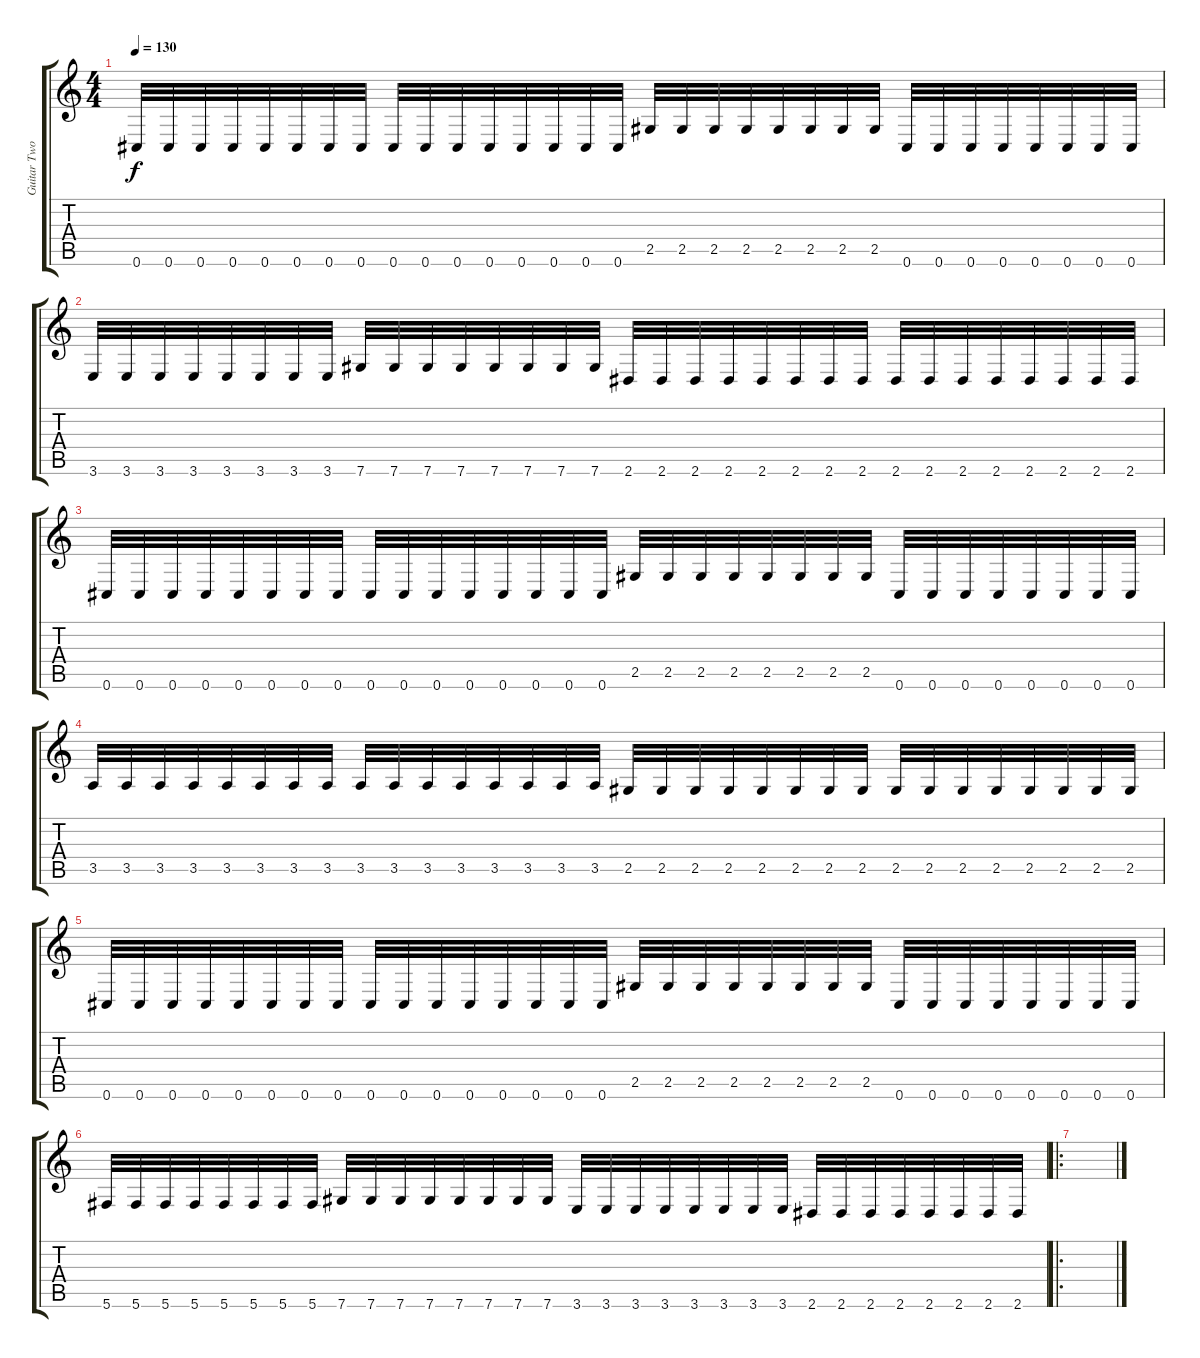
\track ("Guitar Two" "Guitar Two") {instrument distortionguitar}
\staff {score tabs}
\tuning (Db4 Ab3 E3 B2 Gb2 Db2) {hide}
\ts (4 4)
\tempo 130
\clef g2
\ks c
0.6.32{dy f} 0.6.32 0.6.32 0.6.32 0.6.32 0.6.32 0.6.32 0.6.32 0.6.32 0.6.32 0.6.32 0.6.32 0.6.32 0.6.32 0.6.32 0.6.32 2.5.32 2.5.32 2.5.32 2.5.32 2.5.32 2.5.32 2.5.32 2.5.32 0.6.32 0.6.32 0.6.32 0.6.32 0.6.32 0.6.32 0.6.32 0.6.32 |
3.6.32 3.6.32 3.6.32 3.6.32 3.6.32 3.6.32 3.6.32 3.6.32 7.6.32 7.6.32 7.6.32 7.6.32 7.6.32 7.6.32 7.6.32 7.6.32 2.6.32 2.6.32 2.6.32 2.6.32 2.6.32 2.6.32 2.6.32 2.6.32 2.6.32 2.6.32 2.6.32 2.6.32 2.6.32 2.6.32 2.6.32 2.6.32 |
0.6.32 0.6.32 0.6.32 0.6.32 0.6.32 0.6.32 0.6.32 0.6.32 0.6.32 0.6.32 0.6.32 0.6.32 0.6.32 0.6.32 0.6.32 0.6.32 2.5.32 2.5.32 2.5.32 2.5.32 2.5.32 2.5.32 2.5.32 2.5.32 0.6.32 0.6.32 0.6.32 0.6.32 0.6.32 0.6.32 0.6.32 0.6.32 |
3.5.32 3.5.32 3.5.32 3.5.32 3.5.32 3.5.32 3.5.32 3.5.32 3.5.32 3.5.32 3.5.32 3.5.32 3.5.32 3.5.32 3.5.32 3.5.32 2.5.32 2.5.32 2.5.32 2.5.32 2.5.32 2.5.32 2.5.32 2.5.32 2.5.32 2.5.32 2.5.32 2.5.32 2.5.32 2.5.32 2.5.32 2.5.32 |
0.6.32 0.6.32 0.6.32 0.6.32 0.6.32 0.6.32 0.6.32 0.6.32 0.6.32 0.6.32 0.6.32 0.6.32 0.6.32 0.6.32 0.6.32 0.6.32 2.5.32 2.5.32 2.5.32 2.5.32 2.5.32 2.5.32 2.5.32 2.5.32 0.6.32 0.6.32 0.6.32 0.6.32 0.6.32 0.6.32 0.6.32 0.6.32 |
5.6.32 5.6.32 5.6.32 5.6.32 5.6.32 5.6.32 5.6.32 5.6.32 7.6.32 7.6.32 7.6.32 7.6.32 7.6.32 7.6.32 7.6.32 7.6.32 3.6.32 3.6.32 3.6.32 3.6.32 3.6.32 3.6.32 3.6.32 3.6.32 2.6.32 2.6.32 2.6.32 2.6.32 2.6.32 2.6.32 2.6.32 2.6.32 |
\ro
